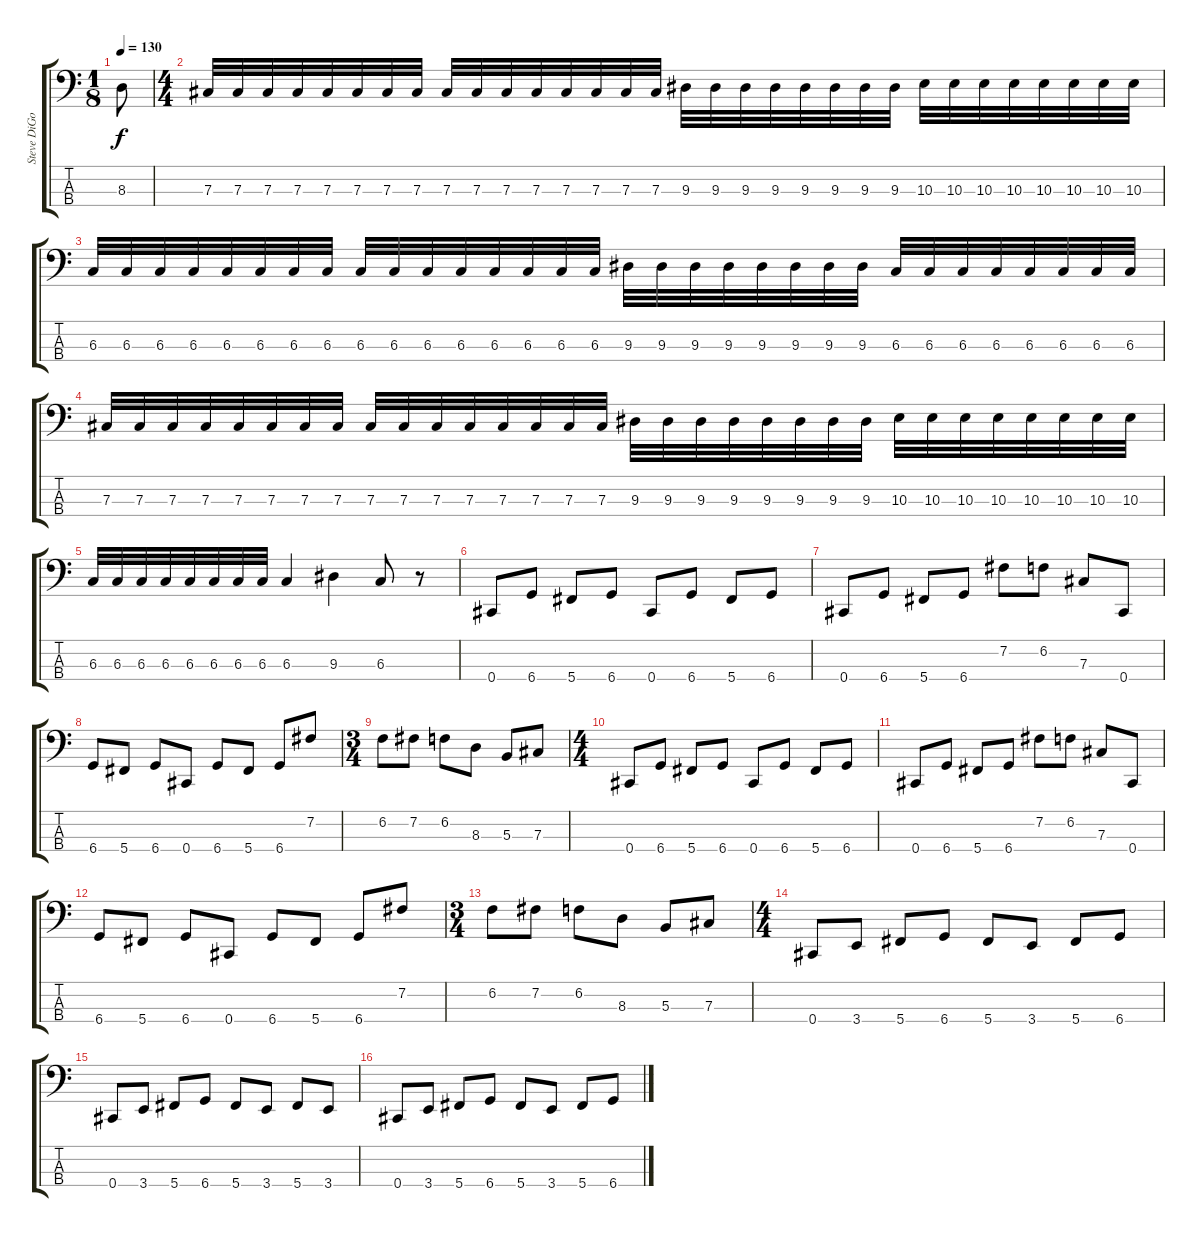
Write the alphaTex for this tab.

\track ("Steve DiGorgio" "Steve DiGo") {instrument electricbassfinger}
\staff {score tabs}
\tuning (E2 B1 Gb1 Db1) {hide}
\ts (1 8)
\tempo 130
\clef f4
\ks c
8.3.8{dy f} |
\ts (4 4)
7.3.32 7.3.32 7.3.32 7.3.32 7.3.32 7.3.32 7.3.32 7.3.32 7.3.32 7.3.32 7.3.32 7.3.32 7.3.32 7.3.32 7.3.32 7.3.32 9.3.32 9.3.32 9.3.32 9.3.32 9.3.32 9.3.32 9.3.32 9.3.32 10.3.32 10.3.32 10.3.32 10.3.32 10.3.32 10.3.32 10.3.32 10.3.32 |
6.3.32 6.3.32 6.3.32 6.3.32 6.3.32 6.3.32 6.3.32 6.3.32 6.3.32 6.3.32 6.3.32 6.3.32 6.3.32 6.3.32 6.3.32 6.3.32 9.3.32 9.3.32 9.3.32 9.3.32 9.3.32 9.3.32 9.3.32 9.3.32 6.3.32 6.3.32 6.3.32 6.3.32 6.3.32 6.3.32 6.3.32 6.3.32 |
7.3.32 7.3.32 7.3.32 7.3.32 7.3.32 7.3.32 7.3.32 7.3.32 7.3.32 7.3.32 7.3.32 7.3.32 7.3.32 7.3.32 7.3.32 7.3.32 9.3.32 9.3.32 9.3.32 9.3.32 9.3.32 9.3.32 9.3.32 9.3.32 10.3.32 10.3.32 10.3.32 10.3.32 10.3.32 10.3.32 10.3.32 10.3.32 |
6.3.32 6.3.32 6.3.32 6.3.32 6.3.32 6.3.32 6.3.32 6.3.32 6.3.4 9.3.4 6.3.8 r.8 |
0.4.8 6.4.8 5.4.8 6.4.8 0.4.8 6.4.8 5.4.8 6.4.8 |
0.4.8 6.4.8 5.4.8 6.4.8 7.2.8 6.2.8 7.3.8 0.4.8 |
6.4.8 5.4.8 6.4.8 0.4.8 6.4.8 5.4.8 6.4.8 7.2.8 |
\ts (3 4)
6.2.8 7.2.8 6.2.8 8.3.8 5.3.8 7.3.8 |
\ts (4 4)
0.4.8 6.4.8 5.4.8 6.4.8 0.4.8 6.4.8 5.4.8 6.4.8 |
0.4.8 6.4.8 5.4.8 6.4.8 7.2.8 6.2.8 7.3.8 0.4.8 |
6.4.8 5.4.8 6.4.8 0.4.8 6.4.8 5.4.8 6.4.8 7.2.8 |
\ts (3 4)
6.2.8 7.2.8 6.2.8 8.3.8 5.3.8 7.3.8 |
\ts (4 4)
0.4.8 3.4.8 5.4.8 6.4.8 5.4.8 3.4.8 5.4.8 6.4.8 |
0.4.8 3.4.8 5.4.8 6.4.8 5.4.8 3.4.8 5.4.8 3.4.8 |
0.4.8 3.4.8 5.4.8 6.4.8 5.4.8 3.4.8 5.4.8 6.4.8
